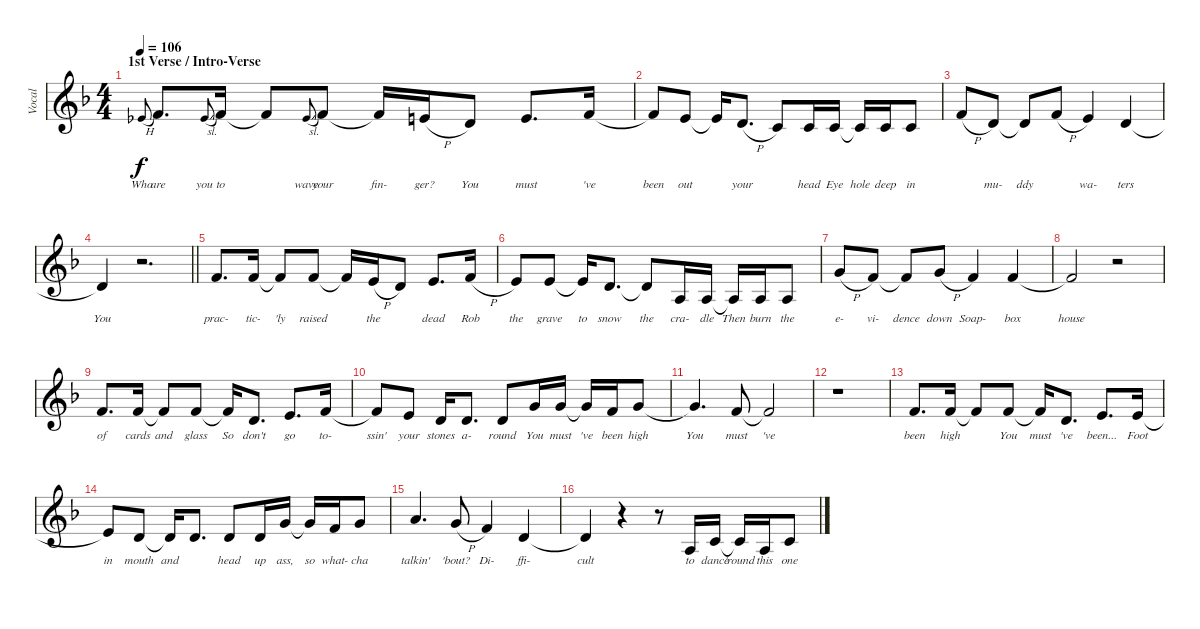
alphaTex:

\track ("Vocal" "Vocal") {instrument lead2sawtooth}
\staff {score}
\tuning (E4 B3 G3 D3 A2 E2) {hide}
\ts (4 4)
\section ("" "1st Verse / Intro-Verse")
\tempo 106
\clef g2
\ks dminor
4.2{h}.8{lyrics (0 "Who") lyrics (1 "") lyrics (2 "") lyrics (3 "") lyrics (4 "") gr onbeat dy f instrument lead2sawtooth} 6.2.8{d lyrics (0 "are") lyrics (1 "") lyrics (2 "") lyrics (3 "") lyrics (4 "")} 4.2{sl}.8{lyrics (0 "you") lyrics (1 "") lyrics (2 "") lyrics (3 "") lyrics (4 "") gr onbeat} 6.2.16{lyrics (0 "to") lyrics (1 "") lyrics (2 "") lyrics (3 "") lyrics (4 "")} 6.2{t}.8{lyrics (0 "") lyrics (1 "") lyrics (2 "") lyrics (3 "") lyrics (4 "")} 4.2{sl}.8{lyrics (0 "wave") lyrics (1 "") lyrics (2 "") lyrics (3 "") lyrics (4 "") gr onbeat} 6.2.8{lyrics (0 "your") lyrics (1 "") lyrics (2 "") lyrics (3 "") lyrics (4 "")} 6.2{t}.16{lyrics (0 "fin-") lyrics (1 "") lyrics (2 "") lyrics (3 "") lyrics (4 "")} 5.2{h}.16{lyrics (0 "ger?") lyrics (1 "") lyrics (2 "") lyrics (3 "") lyrics (4 "")} 3.2.8{lyrics (0 "You") lyrics (1 "") lyrics (2 "") lyrics (3 "") lyrics (4 "")} 5.2.8{d lyrics (0 "must") lyrics (1 "") lyrics (2 "") lyrics (3 "") lyrics (4 "")} 6.2.16{lyrics (0 "'ve") lyrics (1 "") lyrics (2 "") lyrics (3 "") lyrics (4 "")} |
6.2{t}.8{lyrics (0 "been") lyrics (1 "") lyrics (2 "") lyrics (3 "") lyrics (4 "")} 5.2.8{lyrics (0 "out") lyrics (1 "") lyrics (2 "") lyrics (3 "") lyrics (4 "")} 5.2{t}.16{lyrics (0 "") lyrics (1 "") lyrics (2 "") lyrics (3 "") lyrics (4 "")} 3.2{h}.8{d lyrics (0 "your") lyrics (1 "") lyrics (2 "") lyrics (3 "") lyrics (4 "")} 1.2.8{lyrics (0 "") lyrics (1 "") lyrics (2 "") lyrics (3 "") lyrics (4 "")} 1.2.16{lyrics (0 "head") lyrics (1 "") lyrics (2 "") lyrics (3 "") lyrics (4 "")} 1.2.16{lyrics (0 "Eye") lyrics (1 "") lyrics (2 "") lyrics (3 "") lyrics (4 "")} 1.2{t}.16{lyrics (0 "hole") lyrics (1 "") lyrics (2 "") lyrics (3 "") lyrics (4 "")} 1.2.16{lyrics (0 "deep") lyrics (1 "") lyrics (2 "") lyrics (3 "") lyrics (4 "")} 1.2.8{lyrics (0 "in") lyrics (1 "") lyrics (2 "") lyrics (3 "") lyrics (4 "")} |
6.2{h}.8{lyrics (0 "") lyrics (1 "") lyrics (2 "") lyrics (3 "") lyrics (4 "")} 3.2.8{lyrics (0 "mu-") lyrics (1 "") lyrics (2 "") lyrics (3 "") lyrics (4 "")} 3.2{t}.8{lyrics (0 "ddy") lyrics (1 "") lyrics (2 "") lyrics (3 "") lyrics (4 "")} 6.2{h}.8{lyrics (0 "") lyrics (1 "") lyrics (2 "") lyrics (3 "") lyrics (4 "")} 5.2.4{lyrics (0 "wa-") lyrics (1 "") lyrics (2 "") lyrics (3 "") lyrics (4 "")} 3.2.4{lyrics (0 "ters") lyrics (1 "") lyrics (2 "") lyrics (3 "") lyrics (4 "")} |
\barLineRight lightlight
3.2{t}.4{lyrics (0 "You") lyrics (1 "") lyrics (2 "") lyrics (3 "") lyrics (4 "")} r.2{d} |
6.2.8{d lyrics (0 "prac-") lyrics (1 "") lyrics (2 "") lyrics (3 "") lyrics (4 "")} 6.2.16{lyrics (0 "tic-") lyrics (1 "") lyrics (2 "") lyrics (3 "") lyrics (4 "")} 6.2{t}.8{lyrics (0 "'ly") lyrics (1 "") lyrics (2 "") lyrics (3 "") lyrics (4 "")} 6.2.8{lyrics (0 "raised") lyrics (1 "") lyrics (2 "") lyrics (3 "") lyrics (4 "")} 6.2{t}.16{lyrics (0 "") lyrics (1 "") lyrics (2 "") lyrics (3 "") lyrics (4 "")} 5.2{h}.16{lyrics (0 "the") lyrics (1 "") lyrics (2 "") lyrics (3 "") lyrics (4 "")} 3.2.8{lyrics (0 "") lyrics (1 "") lyrics (2 "") lyrics (3 "") lyrics (4 "")} 5.2.8{d lyrics (0 "dead") lyrics (1 "") lyrics (2 "") lyrics (3 "") lyrics (4 "")} 6.2{h}.16{lyrics (0 "Rob") lyrics (1 "") lyrics (2 "") lyrics (3 "") lyrics (4 "")} |
5.2.8{lyrics (0 "the") lyrics (1 "") lyrics (2 "") lyrics (3 "") lyrics (4 "")} 5.2.8{lyrics (0 "grave") lyrics (1 "") lyrics (2 "") lyrics (3 "") lyrics (4 "")} 5.2{t}.16{lyrics (0 "to") lyrics (1 "") lyrics (2 "") lyrics (3 "") lyrics (4 "")} 3.2.8{d lyrics (0 "snow") lyrics (1 "") lyrics (2 "") lyrics (3 "") lyrics (4 "")} 3.2{t}.8{lyrics (0 "the") lyrics (1 "") lyrics (2 "") lyrics (3 "") lyrics (4 "")} 2.3.16{lyrics (0 "cra-") lyrics (1 "") lyrics (2 "") lyrics (3 "") lyrics (4 "")} 2.3.16{lyrics (0 "dle") lyrics (1 "") lyrics (2 "") lyrics (3 "") lyrics (4 "")} 2.3{t}.16{lyrics (0 "Then") lyrics (1 "") lyrics (2 "") lyrics (3 "") lyrics (4 "")} 2.3.16{lyrics (0 "burn") lyrics (1 "") lyrics (2 "") lyrics (3 "") lyrics (4 "")} 2.3.8{lyrics (0 "the") lyrics (1 "") lyrics (2 "") lyrics (3 "") lyrics (4 "")} |
8.2{h}.8{lyrics (0 "e-") lyrics (1 "") lyrics (2 "") lyrics (3 "") lyrics (4 "")} 6.2.8{lyrics (0 "vi-") lyrics (1 "") lyrics (2 "") lyrics (3 "") lyrics (4 "")} 6.2{t}.8{lyrics (0 "dence") lyrics (1 "") lyrics (2 "") lyrics (3 "") lyrics (4 "")} 8.2{h}.8{lyrics (0 "down") lyrics (1 "") lyrics (2 "") lyrics (3 "") lyrics (4 "")} 6.2.4{lyrics (0 "Soap-") lyrics (1 "") lyrics (2 "") lyrics (3 "") lyrics (4 "")} 6.2.4{lyrics (0 "box") lyrics (1 "") lyrics (2 "") lyrics (3 "") lyrics (4 "")} |
6.2{t}.2{lyrics (0 "house") lyrics (1 "") lyrics (2 "") lyrics (3 "") lyrics (4 "")} r.2 |
6.2.8{d lyrics (0 "of") lyrics (1 "") lyrics (2 "") lyrics (3 "") lyrics (4 "")} 6.2.16{lyrics (0 "cards") lyrics (1 "") lyrics (2 "") lyrics (3 "") lyrics (4 "")} 6.2{t}.8{lyrics (0 "and") lyrics (1 "") lyrics (2 "") lyrics (3 "") lyrics (4 "")} 6.2.8{lyrics (0 "glass") lyrics (1 "") lyrics (2 "") lyrics (3 "") lyrics (4 "")} 6.2{t}.16{lyrics (0 "So") lyrics (1 "") lyrics (2 "") lyrics (3 "") lyrics (4 "")} 3.2.8{d lyrics (0 "don't") lyrics (1 "") lyrics (2 "") lyrics (3 "") lyrics (4 "")} 5.2.8{d lyrics (0 "go") lyrics (1 "") lyrics (2 "") lyrics (3 "") lyrics (4 "")} 6.2.16{lyrics (0 "to-") lyrics (1 "") lyrics (2 "") lyrics (3 "") lyrics (4 "")} |
6.2{t}.8{lyrics (0 "ssin'") lyrics (1 "") lyrics (2 "") lyrics (3 "") lyrics (4 "")} 5.2.8{lyrics (0 "your") lyrics (1 "") lyrics (2 "") lyrics (3 "") lyrics (4 "")} 3.2.16{lyrics (0 "stones") lyrics (1 "") lyrics (2 "") lyrics (3 "") lyrics (4 "")} 3.2.8{d lyrics (0 "a-") lyrics (1 "") lyrics (2 "") lyrics (3 "") lyrics (4 "")} 3.2.8{lyrics (0 "round") lyrics (1 "") lyrics (2 "") lyrics (3 "") lyrics (4 "")} 3.1.16{lyrics (0 "You") lyrics (1 "") lyrics (2 "") lyrics (3 "") lyrics (4 "")} 3.1.16{lyrics (0 "must") lyrics (1 "") lyrics (2 "") lyrics (3 "") lyrics (4 "")} 3.1{t}.16{lyrics (0 "'ve") lyrics (1 "") lyrics (2 "") lyrics (3 "") lyrics (4 "")} 1.1.16{lyrics (0 "been") lyrics (1 "") lyrics (2 "") lyrics (3 "") lyrics (4 "")} 3.1.8{lyrics (0 "high") lyrics (1 "") lyrics (2 "") lyrics (3 "") lyrics (4 "")} |
3.1{t}.4{d lyrics (0 "You") lyrics (1 "") lyrics (2 "") lyrics (3 "") lyrics (4 "")} 1.1.8{lyrics (0 "must") lyrics (1 "") lyrics (2 "") lyrics (3 "") lyrics (4 "")} 1.1{t}.2{lyrics (0 "'ve") lyrics (1 "") lyrics (2 "") lyrics (3 "") lyrics (4 "")} |
r.1 |
6.2.8{d lyrics (0 "been") lyrics (1 "") lyrics (2 "") lyrics (3 "") lyrics (4 "")} 6.2.16{lyrics (0 "high") lyrics (1 "") lyrics (2 "") lyrics (3 "") lyrics (4 "")} 6.2{t}.8{lyrics (0 "") lyrics (1 "") lyrics (2 "") lyrics (3 "") lyrics (4 "")} 6.2.8{lyrics (0 "You") lyrics (1 "") lyrics (2 "") lyrics (3 "") lyrics (4 "")} 6.2{t}.16{lyrics (0 "must") lyrics (1 "") lyrics (2 "") lyrics (3 "") lyrics (4 "")} 3.2.8{d lyrics (0 "'ve") lyrics (1 "") lyrics (2 "") lyrics (3 "") lyrics (4 "")} 5.2.8{d lyrics (0 "been...") lyrics (1 "") lyrics (2 "") lyrics (3 "") lyrics (4 "")} 5.2.16{lyrics (0 "Foot") lyrics (1 "") lyrics (2 "") lyrics (3 "") lyrics (4 "")} |
5.2{t}.8{lyrics (0 "in") lyrics (1 "") lyrics (2 "") lyrics (3 "") lyrics (4 "")} 3.2.8{lyrics (0 "mouth") lyrics (1 "") lyrics (2 "") lyrics (3 "") lyrics (4 "")} 3.2{t}.16{lyrics (0 "and") lyrics (1 "") lyrics (2 "") lyrics (3 "") lyrics (4 "")} 3.2.8{d lyrics (0 "") lyrics (1 "") lyrics (2 "") lyrics (3 "") lyrics (4 "")} 3.2.8{lyrics (0 "head") lyrics (1 "") lyrics (2 "") lyrics (3 "") lyrics (4 "")} 3.2.16{lyrics (0 "up") lyrics (1 "") lyrics (2 "") lyrics (3 "") lyrics (4 "")} 3.1.16{lyrics (0 "ass,") lyrics (1 "") lyrics (2 "") lyrics (3 "") lyrics (4 "")} 3.1{t}.16{lyrics (0 "so") lyrics (1 "") lyrics (2 "") lyrics (3 "") lyrics (4 "")} 1.1.16{lyrics (0 "what-") lyrics (1 "") lyrics (2 "") lyrics (3 "") lyrics (4 "")} 3.1.8{lyrics (0 "cha") lyrics (1 "") lyrics (2 "") lyrics (3 "") lyrics (4 "")} |
5.1.4{d lyrics (0 "talkin'") lyrics (1 "") lyrics (2 "") lyrics (3 "") lyrics (4 "")} 3.1{h}.8{lyrics (0 "'bout?") lyrics (1 "") lyrics (2 "") lyrics (3 "") lyrics (4 "")} 1.1.4{lyrics (0 "Di-") lyrics (1 "") lyrics (2 "") lyrics (3 "") lyrics (4 "")} 3.2.4{lyrics (0 "ffi-") lyrics (1 "") lyrics (2 "") lyrics (3 "") lyrics (4 "")} |
3.2{t}.4{lyrics (0 "cult") lyrics (1 "") lyrics (2 "") lyrics (3 "") lyrics (4 "")} r.4 r.8 2.3.16{lyrics (0 "to") lyrics (1 "") lyrics (2 "") lyrics (3 "") lyrics (4 "")} 1.2.16{lyrics (0 "dance") lyrics (1 "") lyrics (2 "") lyrics (3 "") lyrics (4 "")} 1.2{t}.16{lyrics (0 "'round") lyrics (1 "") lyrics (2 "") lyrics (3 "") lyrics (4 "")} 2.3.16{lyrics (0 "this") lyrics (1 "") lyrics (2 "") lyrics (3 "") lyrics (4 "")} 1.2.8{lyrics (0 "one") lyrics (1 "") lyrics (2 "") lyrics (3 "") lyrics (4 "")}
